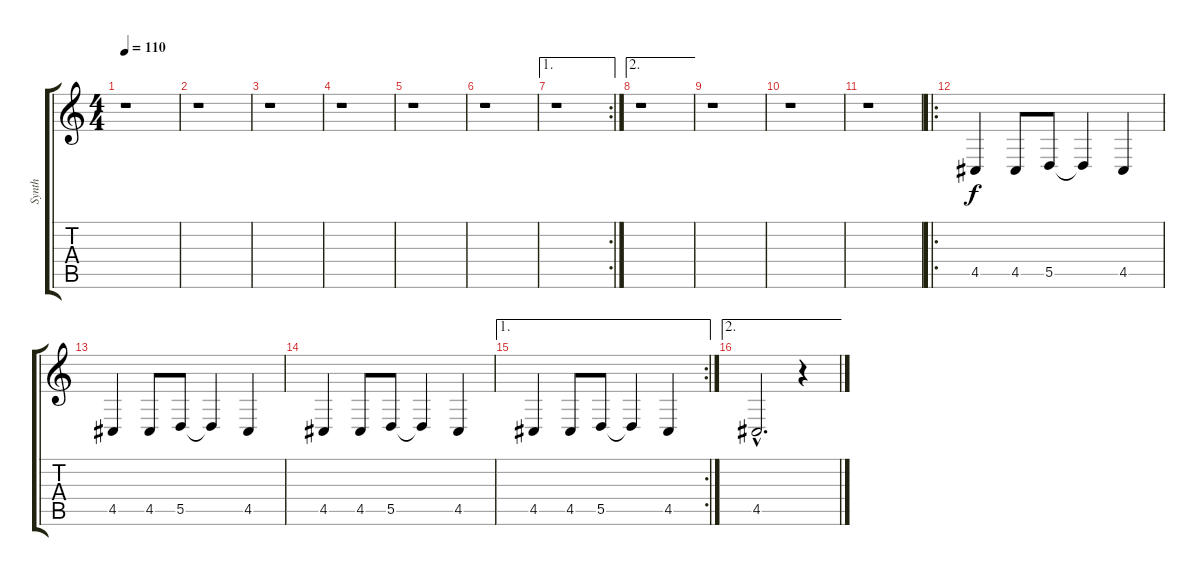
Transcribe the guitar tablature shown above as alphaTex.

\track ("Synth" "Synth") {instrument synthstrings1}
\staff {score tabs}
\tuning (E4 B3 G3 D3 A2 E2) {hide}
\ts (4 4)
\tempo 110
\clef g2
\ks c
r.1{dy f} |
r.1 |
r.1 |
r.1 |
r.1 |
r.1 |
\ae 1
\rc 2
r.1 |
\ae 2
r.1 |
r.1 |
r.1 |
r.1 |
\ro
4.5.4{instrument synthstrings1} 4.5.8 5.5.8 5.5{t}.4 4.5.4 |
4.5.4 4.5.8 5.5.8 5.5{t}.4 4.5.4 |
4.5.4 4.5.8 5.5.8 5.5{t}.4 4.5.4 |
\ae 1
\rc 2
4.5.4 4.5.8 5.5.8 5.5{t}.4 4.5.4 |
\ae 2
4.5{hac}.2{d} r.4
